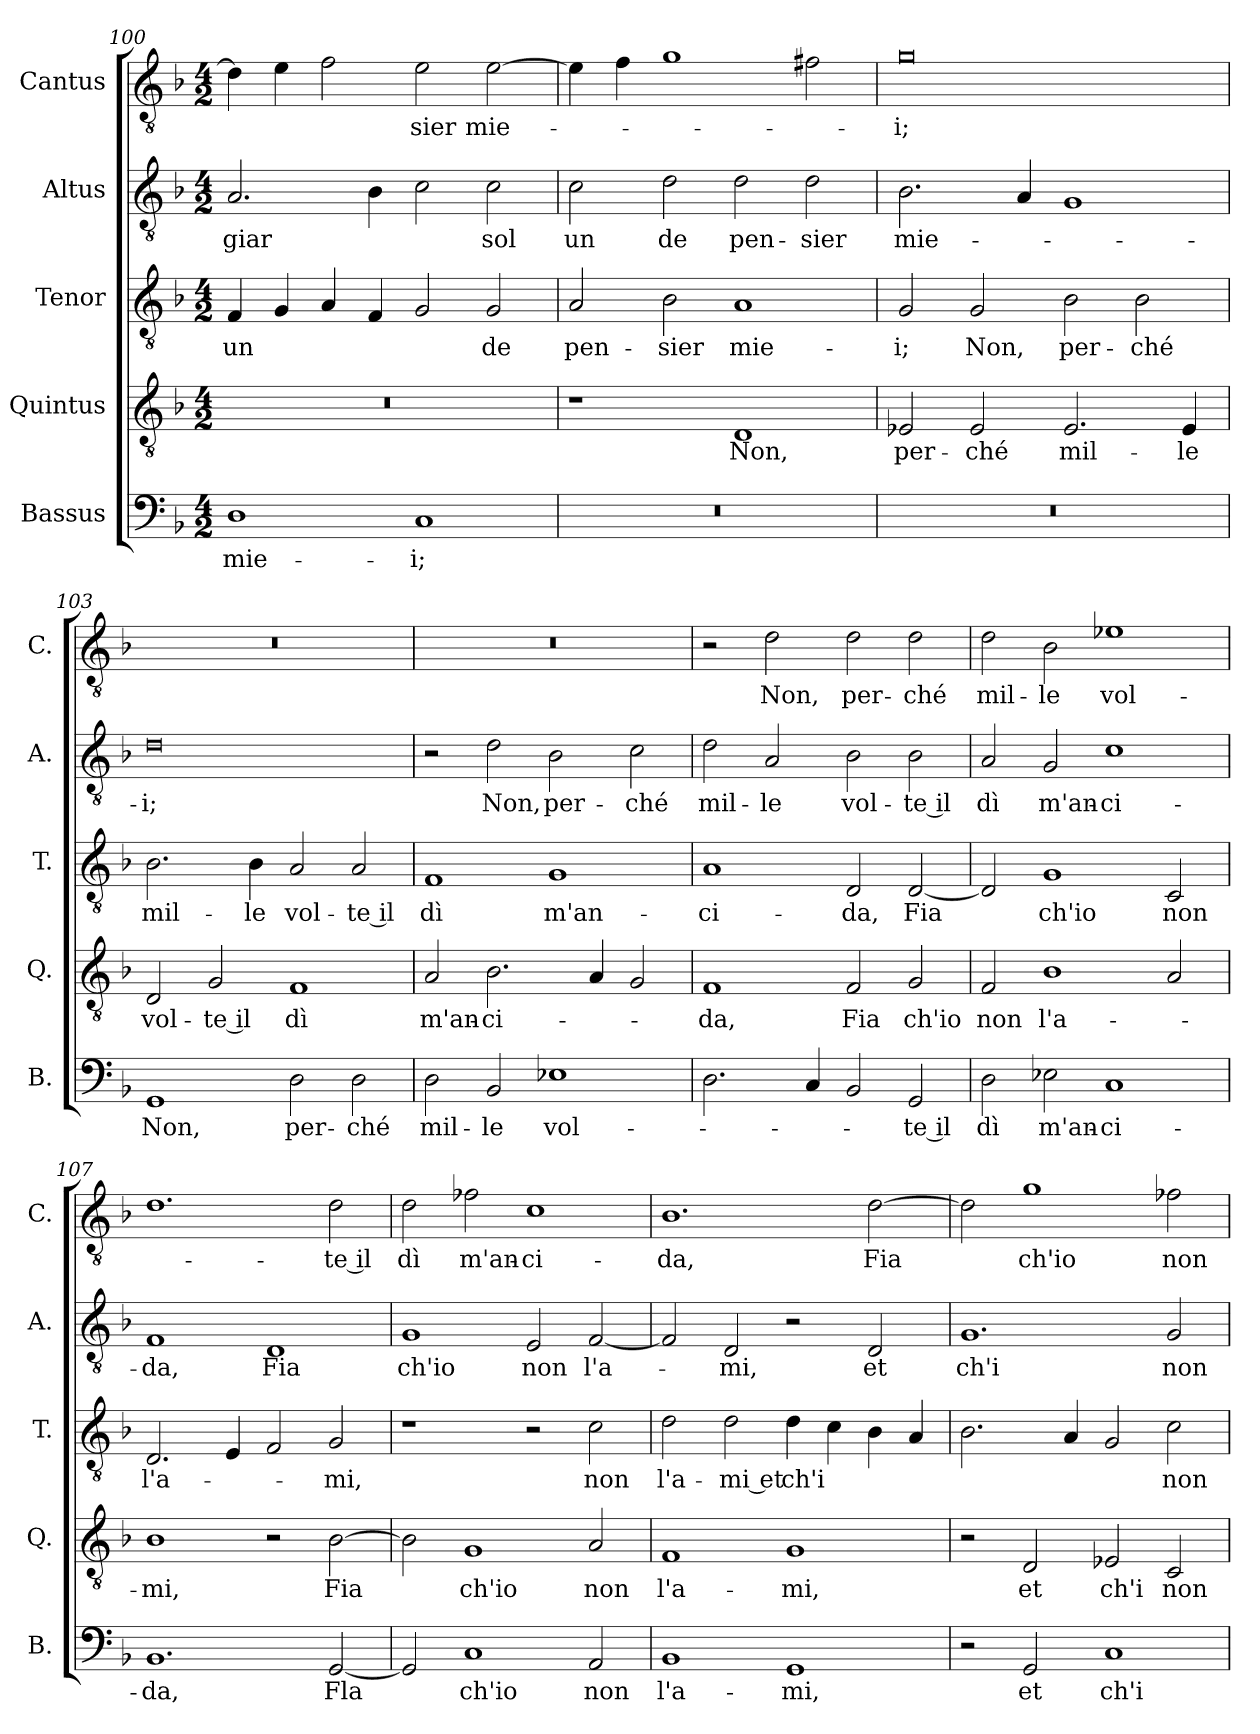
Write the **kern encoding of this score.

**kern	**text	**kern	**text	**kern	**text	**kern	**text	**kern	**text
*part5	*part5	*part4	*part4	*part3	*part3	*part2	*part2	*part1	*part1
*staff5	*staff5	*staff4	*staff4	*staff3	*staff3	*staff2	*staff2	*staff1	*staff1
*I"Bassus	*	*I"Quintus	*	*I"Tenor	*	*I"Altus	*	*I"Cantus	*
*I'B.	*	*I'Q.	*	*I'T.	*	*I'A.	*	*I'C.	*
*clefF4	*	*clefGv2	*	*clefGv2	*	*clefGv2	*	*clefGv2	*
*k[b-]	*	*k[b-]	*	*k[b-]	*	*k[b-]	*	*k[b-]	*
*M4/2	*	*M4/2	*	*M4/2	*	*M4/2	*	*M4/2	*
=100	=100	=100	=100	=100	=100	=100	=100	=100	=100
!	!LO:LY:b	!	!	!	!LO:LY:b	!	!LO:LY:b	!	!
1D	mie-	0r	.	4F/	un	2.A/	-giar	4d\]	.
.	.	.	.	4G/	.	.	.	4e\	.
.	.	.	.	4A/	.	.	.	2f\	.
.	.	.	.	4F/	.	4B-\	.	.	.
!	!LO:LY:b	!	!	!	!	!	!	!	!LO:LY:b
1C	-i;	.	.	2G/	.	2c\	.	2e\	-sier
!	!	!	!	!	!LO:LY:b	!	!LO:LY:b	!	!LO:LY:b
.	.	.	.	2G/	de	2c\	sol	[2e\	mie-
=101	=101	=101	=101	=101	=101	=101	=101	=101	=101
!	!	!	!	!	!LO:LY:b	!	!LO:LY:b	!	!
0r	.	1r	.	2A/	pen-	2c\	un	4e\]	.
.	.	.	.	.	.	.	.	4f\	.
!	!	!	!	!	!LO:LY:b	!	!LO:LY:b	!	!
.	.	.	.	2B-\	-sier	2d\	de	1g	.
!	!	!	!LO:LY:b	!	!LO:LY:b	!	!LO:LY:b	!	!
.	.	1D	Non,	1A	mie-	2d\	pen-	.	.
!	!	!	!	!	!	!	!LO:LY:b	!	!
.	.	.	.	.	.	2d\	-sier	2f#X\	.
=102	=102	=102	=102	=102	=102	=102	=102	=102	=102
!	!	!	!LO:LY:b	!	!LO:LY:b	!	!LO:LY:b	!	!LO:LY:b
0r	.	2E-X/	per-	2G/	-i;	2.B-\	mie-	0g	-i;
!	!	!	!LO:LY:b	!	!LO:LY:b	!	!	!	!
.	.	2E-/	-ché	2G/	Non,	.	.	.	.
.	.	.	.	.	.	4A/	.	.	.
!	!	!	!LO:LY:b	!	!LO:LY:b	!	!	!	!
.	.	2.E-/	mil-	2B-\	per-	1G	.	.	.
!	!	!	!	!	!LO:LY:b	!	!	!	!
.	.	.	.	2B-\	-ché	.	.	.	.
!	!	!	!LO:LY:b	!	!	!	!	!	!
.	.	4E-/	-le	.	.	.	.	.	.
=103	=103	=103	=103	=103	=103	=103	=103	=103	=103
!	!LO:LY:b	!	!LO:LY:b	!	!LO:LY:b	!	!LO:LY:b	!	!
1GG	Non,	2D/	vol-	2.B-\	mil-	0d	-i;	0r	.
!	!	!	!LO:LY:b	!	!	!	!	!	!
.	.	2G/	-te il	.	.	.	.	.	.
!	!	!	!	!	!LO:LY:b	!	!	!	!
.	.	.	.	4B-\	-le	.	.	.	.
!	!LO:LY:b	!	!LO:LY:b	!	!LO:LY:b	!	!	!	!
2D\	per-	1F	dì	2A/	vol-	.	.	.	.
!	!LO:LY:b	!	!	!	!LO:LY:b	!	!	!	!
2D\	-ché	.	.	2A/	-te il	.	.	.	.
!!LO:PB:g=z
=104	=104	=104	=104	=104	=104	=104	=104	=104	=104
!	!LO:LY:b	!	!LO:LY:b	!	!LO:LY:b	!	!	!	!
2D\	mil-	2A/	m'an-	1F	dì	2r	.	0r	.
!	!LO:LY:b	!	!LO:LY:b	!	!	!	!LO:LY:b	!	!
2BB-/	-le	2.B-\	-ci-	.	.	2d\	Non,	.	.
!	!LO:LY:b	!	!	!	!LO:LY:b	!	!LO:LY:b	!	!
1E-X	vol-	.	.	1G	m'an-	2B-\	per-	.	.
.	.	4A/	.	.	.	.	.	.	.
!	!	!	!	!	!	!	!LO:LY:b	!	!
.	.	2G/	.	.	.	2c\	-ché	.	.
=105	=105	=105	=105	=105	=105	=105	=105	=105	=105
!	!	!	!LO:LY:b	!	!LO:LY:b	!	!LO:LY:b	!	!
2.D\	.	1F	-da,	1A	-ci-	2d\	mil-	2r	.
!	!	!	!	!	!	!	!LO:LY:b	!	!LO:LY:b
.	.	.	.	.	.	2A/	-le	2d\	Non,
4C/	.	.	.	.	.	.	.	.	.
!	!	!	!LO:LY:b	!	!LO:LY:b	!	!LO:LY:b	!	!LO:LY:b
2BB-/	.	2F/	Fia	2D/	-da,	2B-\	vol-	2d\	per-
!	!LO:LY:b	!	!LO:LY:b	!	!LO:LY:b	!	!LO:LY:b	!	!LO:LY:b
2GG/	-te il	2G/	ch'io	[2D/	Fia	2B-\	-te il	2d\	-ché
=106	=106	=106	=106	=106	=106	=106	=106	=106	=106
!	!LO:LY:b	!	!LO:LY:b	!	!	!	!LO:LY:b	!	!LO:LY:b
2D\	dì	2F/	non	2D/]	.	2A/	dì	2d\	mil-
!	!LO:LY:b	!	!LO:LY:b	!	!LO:LY:b	!	!LO:LY:b	!	!LO:LY:b
2E-X\	m'an-	1B-	l'a-	1G	ch'io	2G/	m'an-	2B-\	-le
!	!LO:LY:b	!	!	!	!	!	!LO:LY:b	!	!LO:LY:b
1C	-ci-	.	.	.	.	1c	-ci-	1e-X	vol-
!	!	!	!	!	!LO:LY:b	!	!	!	!
.	.	2A/	.	2C/	non	.	.	.	.
=107	=107	=107	=107	=107	=107	=107	=107	=107	=107
!	!LO:LY:b	!	!LO:LY:b	!	!LO:LY:b	!	!LO:LY:b	!	!
1.BB-	-da,	1B-	-mi,	2.D/	l'a-	1F	-da,	1.d	.
.	.	.	.	4E/	.	.	.	.	.
!	!	!	!	!	!	!	!LO:LY:b	!	!
.	.	2r	.	2F/	.	1D	Fia	.	.
!	!LO:LY:b	!	!LO:LY:b	!	!LO:LY:b	!	!	!	!LO:LY:b
[2GG/	Fla	[2B-\	Fia	2G/	-mi,	.	.	2d\	-te il
=108	=108	=108	=108	=108	=108	=108	=108	=108	=108
!	!	!	!	!	!	!	!LO:LY:b	!	!LO:LY:b
2GG/]	.	2B-\]	.	1r	.	1G	ch'io	2d\	dì
!	!LO:LY:b	!	!LO:LY:b	!	!	!	!	!	!LO:LY:b
1C	ch'io	1G	ch'io	.	.	.	.	2f-X\	m'an-
!	!	!	!	!	!	!	!LO:LY:b	!	!LO:LY:b
.	.	.	.	2r	.	2E/	non	1c	-ci-
!	!LO:LY:b	!	!LO:LY:b	!	!LO:LY:b	!	!LO:LY:b	!	!
2AA/	non	2A/	non	2c\	non	[2F/	l'a-	.	.
=109	=109	=109	=109	=109	=109	=109	=109	=109	=109
!	!LO:LY:b	!	!LO:LY:b	!	!LO:LY:b	!	!	!	!LO:LY:b
1BB-	l'a-	1F	l'a-	2d\	l'a-	2F/]	.	1.B-	-da,
!	!	!	!	!	!LO:LY:b	!	!LO:LY:b	!	!
.	.	.	.	2d\	-mi et	2D/	-mi,	.	.
!	!LO:LY:b	!	!LO:LY:b	!	!LO:LY:b	!	!	!	!
1GG	-mi,	1G	-mi,	4d\	ch'i	2r	.	.	.
.	.	.	.	4c\	.	.	.	.	.
!	!	!	!	!	!	!	!LO:LY:b	!	!LO:LY:b
.	.	.	.	4B-\	.	2D/	et	[2d\	Fia
.	.	.	.	4A/	.	.	.	.	.
=110	=110	=110	=110	=110	=110	=110	=110	=110	=110
!	!	!	!	!	!	!	!LO:LY:b	!	!
2r	.	2r	.	2.B-\	.	1.G	ch'i	2d\]	.
!	!LO:LY:b	!	!LO:LY:b	!	!	!	!	!	!LO:LY:b
2GG/	et	2D/	et	.	.	.	.	1g	ch'io
.	.	.	.	4A/	.	.	.	.	.
!	!LO:LY:b	!	!LO:LY:b	!	!	!	!	!	!
1C	ch'i	2E-X/	ch'i	2G/	.	.	.	.	.
!	!	!	!LO:LY:b	!	!LO:LY:b	!	!LO:LY:b	!	!LO:LY:b
.	.	2C/	non	2c\	non	2G/	non	2f-X\	non
=	=	=	=	=	=	=	=	=	=
*-	*-	*-	*-	*-	*-	*-	*-	*-	*-
